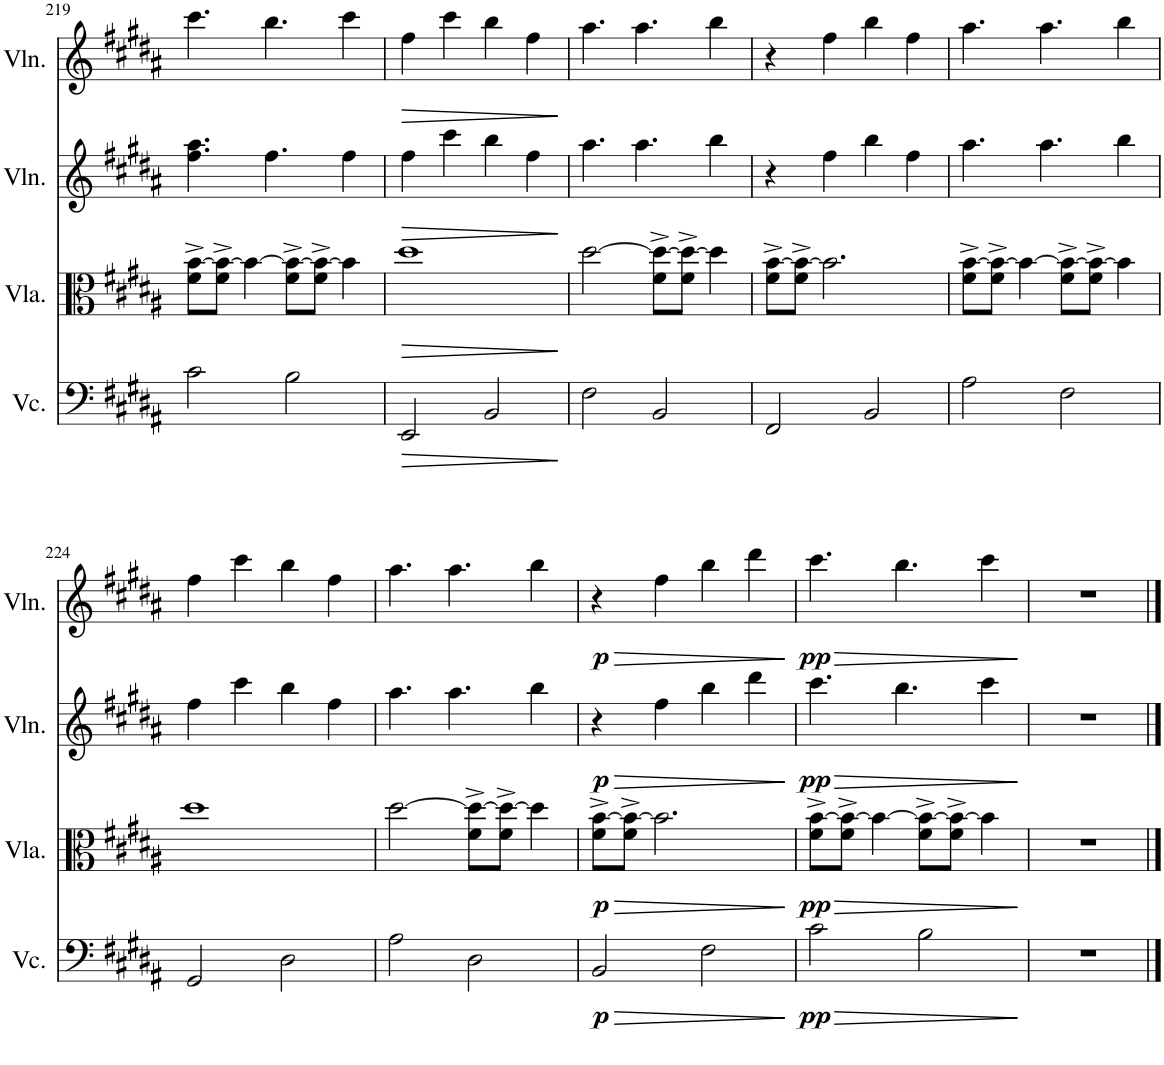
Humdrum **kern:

**kern	**dynam	**kern	**dynam	**kern	**dynam	**kern	**dynam
*part4	*part4	*part3	*part3	*part2	*part2	*part1	*part1
*staff4	*staff4	*staff3	*staff3	*staff2	*staff2	*staff1	*staff1
*I"Violoncello	*	*I"Viola	*	*I"Violin	*	*I"Violin	*
*I'Vc.	*	*I'Vla.	*	*I'Vln.	*	*I'Vln.	*
!!LO:PB:g=z
*clefF4	*	*clefC3	*	*clefG2	*	*clefG2	*
*k[f#c#g#d#a#]	*	*k[f#c#g#d#a#]	*	*k[f#c#g#d#a#]	*	*k[f#c#g#d#a#]	*
*M4/4	*	*M4/4	*	*M4/4	*	*M4/4	*
=219	=219	=219	=219	=219	=219	=219	=219
2c#\	.	8f#\^ [8b\^L	.	4.ff#\ 4.aa#\	.	4.ccc#\	.
.	.	8f#\^ 8b\_^J	.	.	.	.	.
.	.	4b\_	.	.	.	.	.
.	.	.	.	4.ff#\	.	4.bb\	.
2B\	.	8f#\^ 8b\_^L	.	.	.	.	.
.	.	8f#\^ 8b\_^J	.	.	.	.	.
.	.	4b\]	.	4ff#\	.	4ccc#\	.
=220	=220	=220	=220	=220	=220	=220	=220
!	!LO:HP:b	!	!LO:HP:b	!	!LO:HP:b	!	!LO:HP:b
2EE/	>	1dd#	>	4ff#\	>	4ff#\	>
.	.	.	.	4ccc#\	.	4ccc#\	.
2BB/	.	.	.	4bb\	.	4bb\	.
.	.	.	.	4ff#\	.	4ff#\	.
.	]	.	]	.	]	.	]
=221	=221	=221	=221	=221	=221	=221	=221
2F#\	.	[2dd#\	.	4.aa#\	.	4.aa#\	.
.	.	.	.	4.aa#\	.	4.aa#\	.
2BB/	.	8f#\^ 8dd#\_^L	.	.	.	.	.
.	.	8f#\^ 8dd#\_^J	.	.	.	.	.
.	.	4dd#\]	.	4bb\	.	4bb\	.
=222	=222	=222	=222	=222	=222	=222	=222
2FF#/	.	8f#\^ [8b\^L	.	4r	.	4r	.
.	.	8f#\^ 8b\_^J	.	.	.	.	.
.	.	2.b\]	.	4ff#\	.	4ff#\	.
2BB/	.	.	.	4bb\	.	4bb\	.
.	.	.	.	4ff#\	.	4ff#\	.
=223	=223	=223	=223	=223	=223	=223	=223
2A#\	.	8f#\^ [8b\^L	.	4.aa#\	.	4.aa#\	.
.	.	8f#\^ 8b\_^J	.	.	.	.	.
.	.	4b\_	.	.	.	.	.
.	.	.	.	4.aa#\	.	4.aa#\	.
2F#\	.	8f#\^ 8b\_^L	.	.	.	.	.
.	.	8f#\^ 8b\_^J	.	.	.	.	.
.	.	4b\]	.	4bb\	.	4bb\	.
!!LO:LB:g=z
=224	=224	=224	=224	=224	=224	=224	=224
2GG#/	.	1dd#	.	4ff#\	.	4ff#\	.
.	.	.	.	4ccc#\	.	4ccc#\	.
2D#\	.	.	.	4bb\	.	4bb\	.
.	.	.	.	4ff#\	.	4ff#\	.
=225	=225	=225	=225	=225	=225	=225	=225
2A#\	.	[2dd#\	.	4.aa#\	.	4.aa#\	.
.	.	.	.	4.aa#\	.	4.aa#\	.
2D#\	.	8f#\^ 8dd#\_^L	.	.	.	.	.
.	.	8f#\^ 8dd#\_^J	.	.	.	.	.
.	.	4dd#\]	.	4bb\	.	4bb\	.
=226	=226	=226	=226	=226	=226	=226	=226
!	!LO:HP:b	!	!LO:HP:b	!	!LO:HP:b	!	!LO:HP:b
!	!LO:DY:n=1:b	!	!LO:DY:n=1:b	!	!LO:DY:n=1:b	!	!LO:DY:n=1:b
2BB/	> p	8f#\^ [8b\^L	> p	4r	> p	4r	> p
.	.	8f#\^ 8b\_^J	.	.	.	.	.
.	.	2.b\]	.	4ff#\	.	4ff#\	.
2F#\	.	.	.	4bb\	.	4bb\	.
.	.	.	.	4ddd#\	.	4ddd#\	.
.	]	.	]	.	]	.	]
=227	=227	=227	=227	=227	=227	=227	=227
!	!LO:HP:b	!	!LO:HP:b	!	!LO:HP:b	!	!LO:HP:b
!	!LO:DY:n=1:b	!	!LO:DY:n=1:b	!	!LO:DY:n=1:b	!	!LO:DY:n=1:b
2c#\	> pp	8f#\^ [8b\^L	> pp	4.ccc#\	> pp	4.ccc#\	> pp
.	.	8f#\^ 8b\_^J	.	.	.	.	.
.	.	4b\_	.	.	.	.	.
.	.	.	.	4.bb\	.	4.bb\	.
2B\	.	8f#\^ 8b\_^L	.	.	.	.	.
.	.	8f#\^ 8b\_^J	.	.	.	.	.
.	.	4b\]	.	4ccc#\	.	4ccc#\	.
.	]	.	]	.	]	.	]
=228	=228	=228	=228	=228	=228	=228	=228
1r	.	1r	.	1r	.	1r	.
==	==	==	==	==	==	==	==
*-	*-	*-	*-	*-	*-	*-	*-
